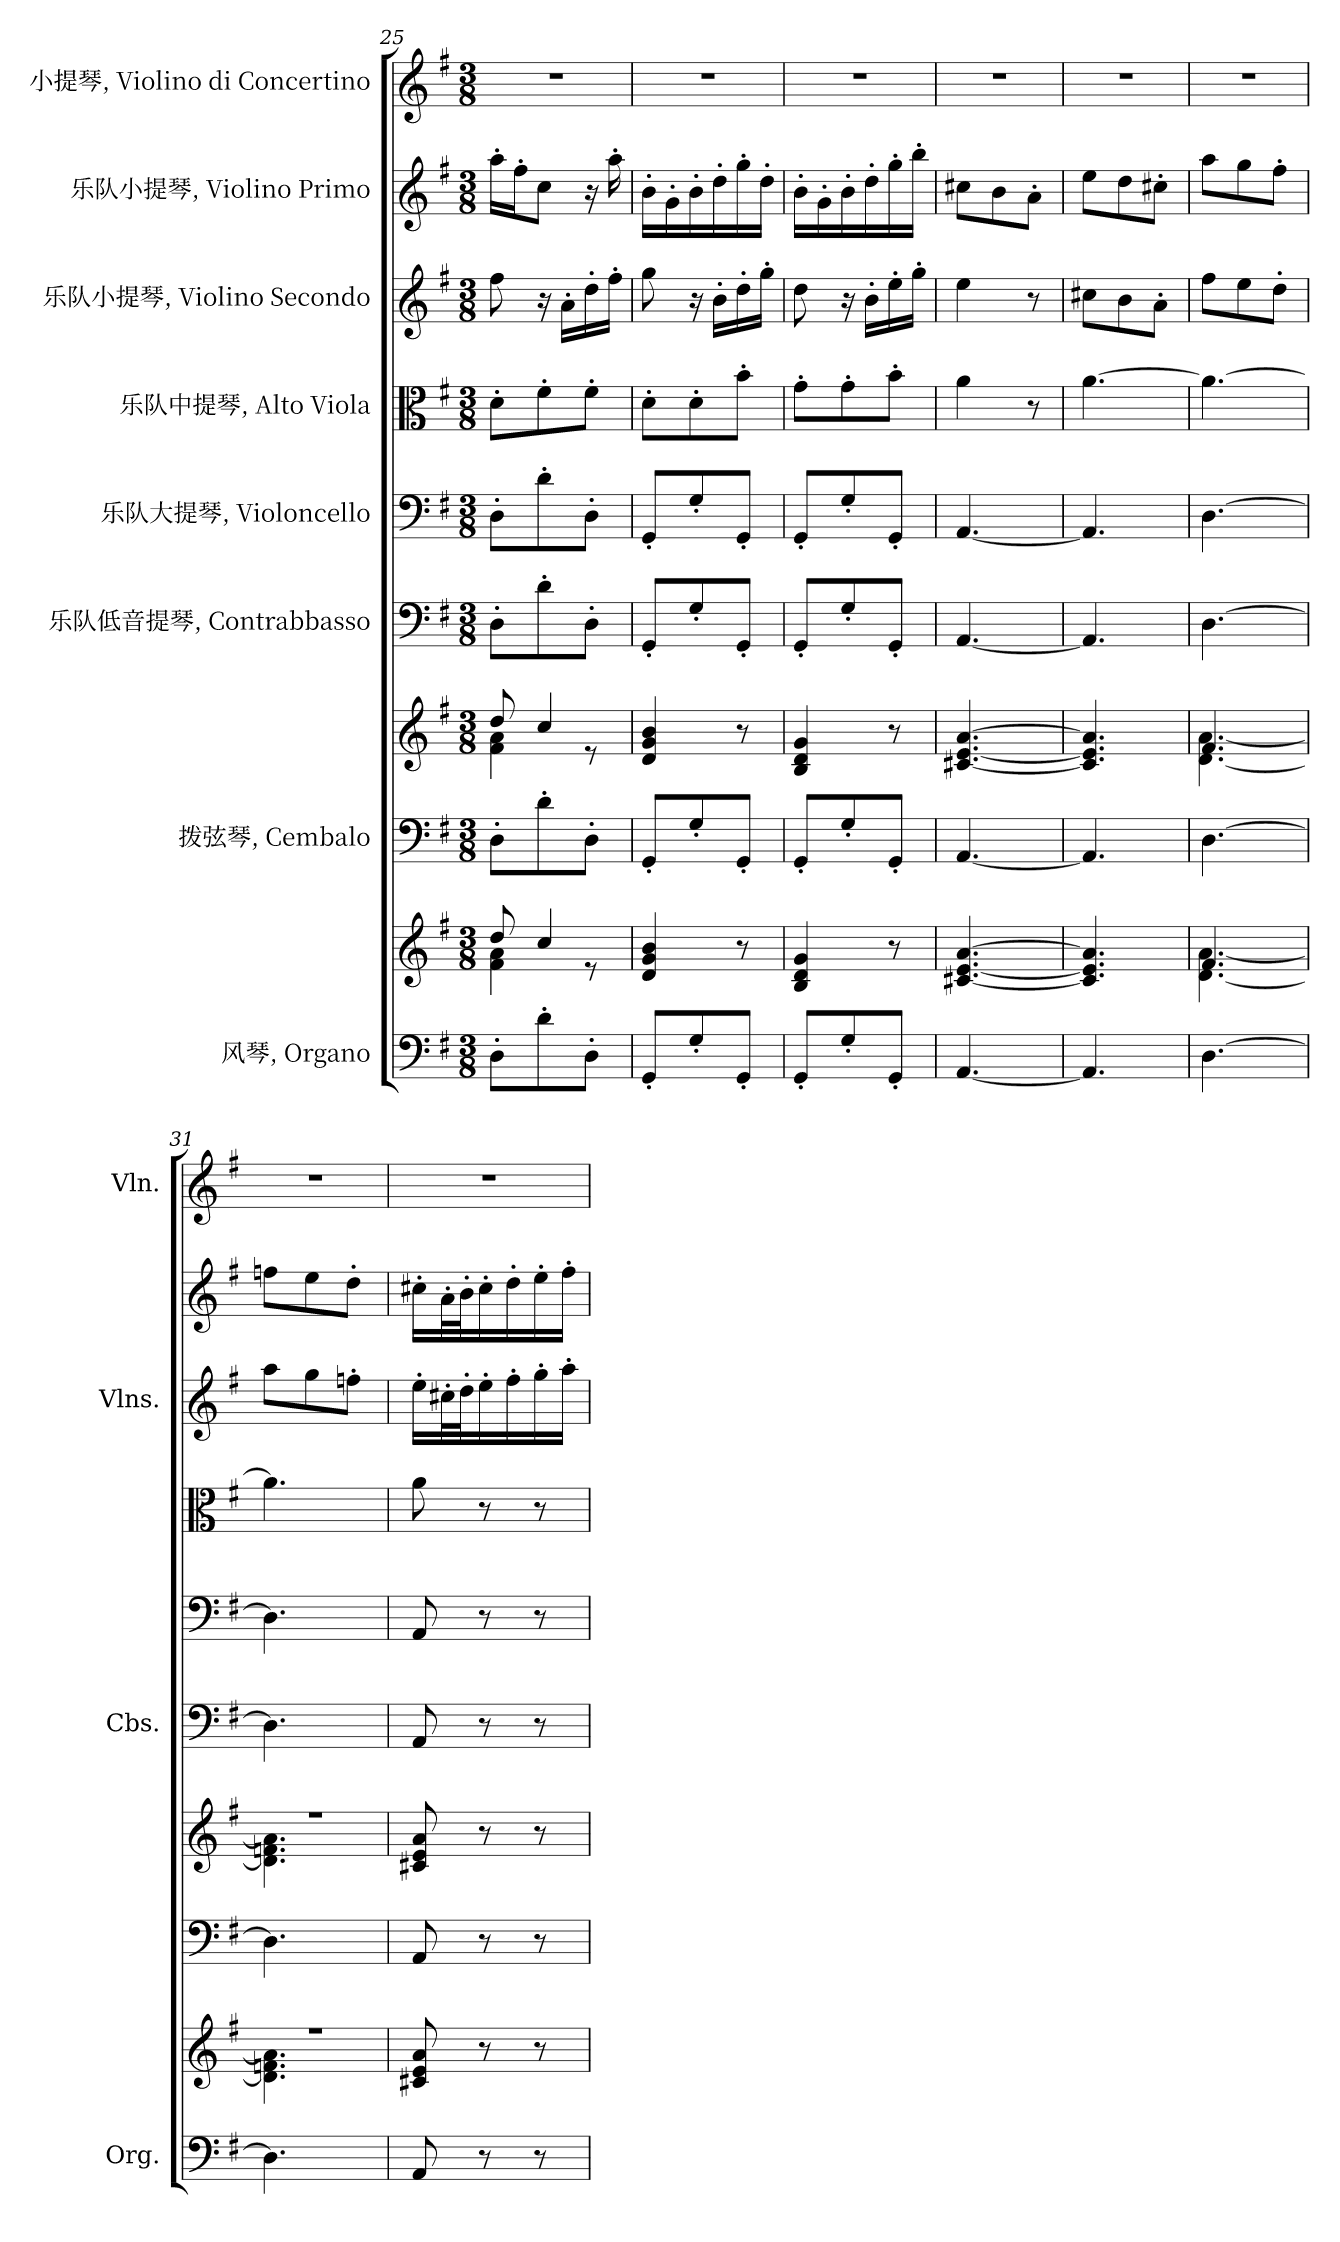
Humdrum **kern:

**kern	**kern	**kern	**kern	**kern	**kern	**kern	**kern	**kern	**kern
*part8	*part8	*part7	*part7	*part6	*part5	*part4	*part3	*part2	*part1
*staff10	*staff9	*staff8	*staff7	*staff6	*staff5	*staff4	*staff3	*staff2	*staff1
*I"风琴, Organo	*	*I"拨弦琴, Cembalo	*	*I"乐队低音提琴, Contrabbasso	*I"乐队大提琴, Violoncello	*I"乐队中提琴, Alto Viola	*I"乐队小提琴, Violino Secondo	*I"乐队小提琴, Violino Primo	*I"小提琴, Violino di Concertino
*I'Org.	*	*	*	*I'Cbs.	*	*	*I'Vlns.	*	*I'Vln.
*clefF4	*clefG2	*clefF4	*clefG2	*clefF4	*clefF4	*clefC3	*clefG2	*clefG2	*clefG2
*	*	*	*	*ITrd7c12	*	*	*	*	*
*k[f#]	*k[f#]	*k[f#]	*k[f#]	*k[f#]	*k[f#]	*k[f#]	*k[f#]	*k[f#]	*k[f#]
*M3/8	*M3/8	*M3/8	*M3/8	*M3/8	*M3/8	*M3/8	*M3/8	*M3/8	*M3/8
=25	=25	=25	=25	=25	=25	=25	=25	=25	=25
*	*^	*	*^	*	*	*	*	*	*
8D'\L	8dd/	4f#\ 4a\	8D'\L	8dd/	4f#\ 4a\	8DD'\L	8D'\L	8d'\L	8ff#\	16aa'\LL	4.r
.	.	.	.	.	.	.	.	.	.	16ff#'\J	.
8d'\	4cc/	.	8d'\	4cc/	.	8D'\	8d'\	8f#'\	16r	8cc\J	.
.	.	.	.	.	.	.	.	.	16a'\LL	.	.
8D'\J	.	8r	8D'\J	.	8r	8DD'\J	8D'\J	8f#'\J	16dd'\	16r	.
.	.	.	.	.	.	.	.	.	16ff#'\JJ	16aa'\	.
*	*v	*v	*	*v	*v	*	*	*	*	*	*
=26	=26	=26	=26	=26	=26	=26	=26	=26	=26
8GG'/L	4d/ 4g/ 4b/	8GG'/L	4d/ 4g/ 4b/	8GGG'/L	8GG'/L	8d'\L	8gg\	16b'\LL	4.r
.	.	.	.	.	.	.	.	16g'\	.
8G'/	.	8G'/	.	8GG'/	8G'/	8d'\	16r	16b'\	.
.	.	.	.	.	.	.	16b'\LL	16dd'\	.
8GG'/J	8r	8GG'/J	8r	8GGG'/J	8GG'/J	8b'\J	16dd'\	16gg'\	.
.	.	.	.	.	.	.	16gg'\JJ	16dd'\JJ	.
=27	=27	=27	=27	=27	=27	=27	=27	=27	=27
8GG'/L	4B/ 4d/ 4g/	8GG'/L	4B/ 4d/ 4g/	8GGG'/L	8GG'/L	8g'\L	8dd\	16b'\LL	4.r
.	.	.	.	.	.	.	.	16g'\	.
8G'/	.	8G'/	.	8GG'/	8G'/	8g'\	16r	16b'\	.
.	.	.	.	.	.	.	16b'\LL	16dd'\	.
8GG'/J	8r	8GG'/J	8r	8GGG'/J	8GG'/J	8b'\J	16ee'\	16gg'\	.
.	.	.	.	.	.	.	16gg'\JJ	16bb'\JJ	.
=28	=28	=28	=28	=28	=28	=28	=28	=28	=28
[4.AA/	[4.c#X/ [4.e/ [4.a/	[4.AA/	[4.c#X/ [4.e/ [4.a/	[4.AAA/	[4.AA/	4a\	4ee\	8cc#X\L	4.r
.	.	.	.	.	.	.	.	8b\	.
.	.	.	.	.	.	8r	8r	8a'\J	.
=29	=29	=29	=29	=29	=29	=29	=29	=29	=29
4.AA/]	4.c#/] 4.e/] 4.a/]	4.AA/]	4.c#/] 4.e/] 4.a/]	4.AAA/]	4.AA/]	[4.a\	8cc#X\L	8ee\L	4.r
.	.	.	.	.	.	.	8b\	8dd\	.
.	.	.	.	.	.	.	8a'\J	8cc#X'\J	.
!!LO:PB:g=z
=30	=30	=30	=30	=30	=30	=30	=30	=30	=30
*	*^	*	*^	*	*	*	*	*	*
[4.D\	4.f#/	[4.d\ [4.a\	[4.D\	4.f#/	[4.d\ [4.a\	[4.DD\	[4.D\	4.a\_	8ff#\L	8aa\L	4.r
.	.	.	.	.	.	.	.	.	8ee\	8gg\	.
.	.	.	.	.	.	.	.	.	8dd'\J	8ff#'\J	.
=31	=31	=31	=31	=31	=31	=31	=31	=31	=31	=31	=31
4.D\]	4.r	4.d\] 4.fn\ 4.a\]	4.D\]	4.r	4.d\] 4.fn\ 4.a\]	4.DD\]	4.D\]	4.a\]	8aa\L	8ffn\L	4.r
.	.	.	.	.	.	.	.	.	8gg\	8ee\	.
.	.	.	.	.	.	.	.	.	8ffn'\J	8dd'\J	.
*	*v	*v	*	*v	*v	*	*	*	*	*	*
=32	=32	=32	=32	=32	=32	=32	=32	=32	=32
8AA/	8c#X/ 8e/ 8a/	8AA/	8c#X/ 8e/ 8a/	8AAA/	8AA/	8a\	16ee'\LL	16cc#X'\LL	4.r
.	.	.	.	.	.	.	32cc#X'\L	32a'\L	.
.	.	.	.	.	.	.	32dd'\J	32b'\J	.
8r	8r	8r	8r	8r	8r	8r	16ee'\	16cc#'\	.
.	.	.	.	.	.	.	16ff#'\	16dd'\	.
8r	8r	8r	8r	8r	8r	8r	16gg'\	16ee'\	.
.	.	.	.	.	.	.	16aa'\JJ	16ff#'\JJ	.
=	=	=	=	=	=	=	=	=	=
*-	*-	*-	*-	*-	*-	*-	*-	*-	*-
